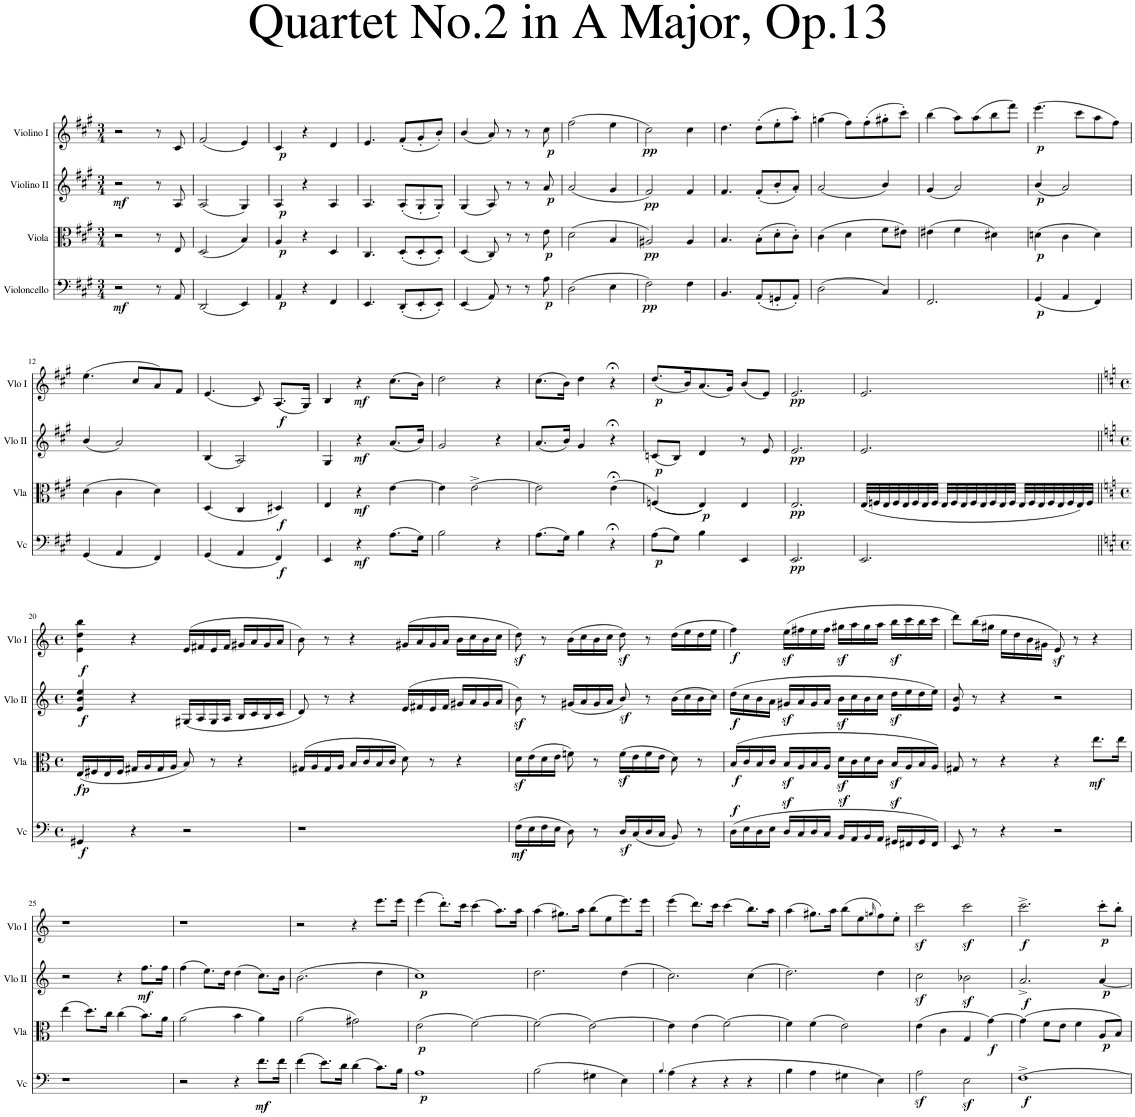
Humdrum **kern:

**kern	**dynam	**kern	**dynam	**kern	**dynam	**kern	**dynam
*part4	*part4	*part3	*part3	*part2	*part2	*part1	*part1
*staff4	*staff4	*staff3	*staff3	*staff2	*staff2	*staff1	*staff1
*I"Violoncello	*	*I"Viola	*	*I"Violino II	*	*I"Violino I	*
*I'Vc	*	*I'Vla	*	*I'Vlo II	*	*I'Vlo I	*
*clefF4	*	*clefC3	*	*clefG2	*	*clefG2	*
*k[f#c#g#]	*	*k[f#c#g#]	*	*k[f#c#g#]	*	*k[f#c#g#]	*
*M3/4	*	*M3/4	*	*M3/4	*	*M3/4	*
=1	=1	=1	=1	=1	=1	=1	=1
!	!LO:DY:b	!	!	!	!LO:DY:b	!	!
2r	mf	2r	.	2r	mf	2r	.
8r	.	8r	.	8r	.	8r	.
8AA/	.	8E/	.	8A/	.	8c#/	.
=2	=2	=2	=2	=2	=2	=2	=2
(2DD/	.	(2D/	.	(2A/	.	(2f#/	.
4EE/)	.	4B/)	.	4G#/)	.	4e/)	.
=3	=3	=3	=3	=3	=3	=3	=3
!	!LO:DY:b	!	!LO:DY:b	!	!LO:DY:b	!	!LO:DY:b
4AA/	p	4A/	p	4A/	p	4c#/	p
4r	.	4r	.	4r	.	4r	.
4FF#/	.	4D/	.	4A/	.	4d/	.
=4	=4	=4	=4	=4	=4	=4	=4
4.EE/	.	4.C#/	.	4.A/	.	4.e/	.
(8DD'/L	.	(8D'/L	.	(8A'/L	.	(8f#'/L	.
8EE'/	.	8D'/	.	8G#'/	.	8g#'/	.
8EE'/J)	.	8D'/J)	.	8G#'/J)	.	8b'/J)	.
=5	=5	=5	=5	=5	=5	=5	=5
(4EE/	.	(4D/	.	(4G#/	.	(4b/	.
8AA/)	.	8C#/)	.	8A/)	.	8a/)	.
8r	.	8r	.	8r	.	8r	.
8r	.	8r	.	8r	.	8r	.
!	!LO:DY:b	!	!LO:DY:b	!	!LO:DY:b	!	!LO:DY:b
8A\	p	8e\	p	8a/	p	8cc#\	p
=6	=6	=6	=6	=6	=6	=6	=6
(2D\	.	(2d\	.	(2a/	.	(2ff#\	.
4E\	.	4B/	.	4g#/	.	4ee\	.
=7	=7	=7	=7	=7	=7	=7	=7
!	!LO:DY:b	!	!LO:DY:b	!	!LO:DY:b	!	!LO:DY:b
2F#\)	pp	2A#X/)	pp	2f#/)	pp	2cc#\)	pp
4F#\	.	4A#/	.	4f#/	.	4cc#\	.
=8	=8	=8	=8	=8	=8	=8	=8
4.BB/	.	4.B/	.	4.f#/	.	4.dd\	.
(8AA'/L	.	(8B'\L	.	(8f#'/L	.	(8dd'\L	.
8GGn'/	.	8d'\	.	8b'/	.	8ee'\	.
8AA'/J)	.	8c#'\J)	.	8a'/J)	.	8aa'\J)	.
=9	=9	=9	=9	=9	=9	=9	=9
(2D\	.	(4c#\	.	(2a/	.	(4ggn\	.
.	.	4d\	.	.	.	8ff#\L)	.
.	.	.	.	.	.	(8ff#'\	.
4C#/)	.	8f#\L	.	4b/)	.	8gg#X'\	.
.	.	8e#X\J)	.	.	.	8ccc#'\J)	.
=10	=10	=10	=10	=10	=10	=10	=10
2.FF#/	.	(4e#X\	.	(4g#/	.	(4bb\	.
.	.	4f#\	.	2a/)	.	8aa\L)	.
.	.	.	.	.	.	(8aa\	.
.	.	4d#X\)	.	.	.	8bb\	.
.	.	.	.	.	.	8fff#\J)	.
=11	=11	=11	=11	=11	=11	=11	=11
!	!LO:DY:b	!	!LO:DY:b	!	!LO:DY:b	!	!LO:DY:b
(4GG#/	p	(4dn\	p	(4b/	p	(4.eee\	p
4AA/	.	4c#\	.	2a/)	.	.	.
.	.	.	.	.	.	8ccc#\L	.
4FF#/)	.	4d\)	.	.	.	8aa\	.
.	.	.	.	.	.	8ff#\J)	.
!!LO:LB:g=z
=12	=12	=12	=12	=12	=12	=12	=12
(4GG#/	.	(4d\	.	(4b/	.	(4.ee\	.
4AA/	.	4c#\	.	2a/)	.	.	.
.	.	.	.	.	.	8cc#/L	.
4FF#/)	.	4d\)	.	.	.	8a/)	.
.	.	.	.	.	.	8f#/J	.
=13	=13	=13	=13	=13	=13	=13	=13
(4GG#/	.	(4D/	.	(4B/	.	(4.e/	.
4AA/	.	4C#/	.	2A/)	.	.	.
.	.	.	.	.	.	8c#/)	.
!	!LO:DY:b	!	!LO:DY:b	!	!	!	!LO:DY:b
4FF#/)	f	4D#X/)	f	.	.	(8.A/L	f
.	.	.	.	.	.	16G#/Jk)	.
=14	=14	=14	=14	=14	=14	=14	=14
4EE/	.	4E/	.	4G#/	.	4B/	.
!	!LO:DY:b	!	!LO:DY:b	!	!LO:DY:b	!	!LO:DY:b
4r	mf	4r	mf	4r	mf	4r	mf
(8.A\L	.	[4e\	.	(8.a/L	.	(8.cc#\L	.
16G#\Jk)	.	.	.	16b/Jk)	.	16b\Jk)	.
=15	=15	=15	=15	=15	=15	=15	=15
2B\	.	4e\]	.	2g#/	.	2dd\	.
.	.	[2e^\	.	.	.	.	.
4r	.	.	.	4r	.	4r	.
=16	=16	=16	=16	=16	=16	=16	=16
(8.A\L	.	2e\]	.	(8.a/L	.	(8.cc#\L	.
16G#\Jk)	.	.	.	16b/Jk)	.	16b\Jk)	.
4B\	.	.	.	4g#/	.	4dd\	.
4r;<	.	(4e;<\	.	4r;<	.	4r;<	.
=17	=17	=17	=17	=17	=17	=17	=17
!	!LO:DY:b	!	!	!	!LO:DY:b	!	!LO:DY:b
(8A\L	p	((4Fn/)	.	(8cn/L	p	(8.dd/L	p
8G#\J)	.	.	.	8B/J)	.	.	.
.	.	.	.	.	.	16b/K)	.
!	!	!	!LO:DY:b	!	!	!	!
4B\	.	4E/))	p	4d/	.	(8.a/	.
.	.	.	.	.	.	16g#/Jk)	.
4EE/	.	4E/	.	8r	.	(8b/L	.
.	.	.	.	8e/	.	8e/J)	.
=18	=18	=18	=18	=18	=18	=18	=18
!	!LO:DY:b	!	!LO:DY:b	!	!LO:DY:b	!	!LO:DY:b
2.EE/	pp	2.E/	pp	2.e/	pp	2.e/	pp
=19	=19	=19	=19	=19	=19	=19	=19
2.EE/	.	(32E/LLL	.	2.e/	.	2.e/	.
.	.	32Fn/	.	.	.	.	.
.	.	32E/	.	.	.	.	.
.	.	32F/	.	.	.	.	.
.	.	32E/	.	.	.	.	.
.	.	32F/	.	.	.	.	.
.	.	32E/	.	.	.	.	.
.	.	32F/JJJ	.	.	.	.	.
.	.	32E/LLL	.	.	.	.	.
.	.	32F/	.	.	.	.	.
.	.	32E/	.	.	.	.	.
.	.	32F/	.	.	.	.	.
.	.	32E/	.	.	.	.	.
.	.	32F/	.	.	.	.	.
.	.	32E/	.	.	.	.	.
.	.	32F/JJJ	.	.	.	.	.
.	.	32E/LLL	.	.	.	.	.
.	.	32F/	.	.	.	.	.
.	.	32E/	.	.	.	.	.
.	.	32F/	.	.	.	.	.
.	.	32E/	.	.	.	.	.
.	.	32F/	.	.	.	.	.
.	.	32E/)	.	.	.	.	.
.	.	32F/JJJ	.	.	.	.	.
!!LO:LB:g=z
=20||	=20||	=20||	=20||	=20||	=20||	=20||	=20||
*k[]	*	*k[]	*	*k[]	*	*k[]	*
*M4/4	*	*M4/4	*	*M4/4	*	*M4/4	*
*met(c)	*	*met(c)	*	*met(c)	*	*met(c)	*
!	!LO:DY:b	!	!LO:DY:b	!	!LO:DY:b	!	!LO:DY:b
4GG#X/	f	(16E/LL	fp	4e/ 4b/ 4ee/	f	4e\ 4dd\ 4bb\	f
.	.	16F#X/	.	.	.	.	.
.	.	16E/	.	.	.	.	.
.	.	16F#/JJ	.	.	.	.	.
4r	.	16G#X/LL	.	4r	.	4r	.
.	.	16A/	.	.	.	.	.
.	.	16G#/	.	.	.	.	.
.	.	16A/JJ	.	.	.	.	.
2r	.	8B/)	.	(16G#X/LL	.	(16e/LL	.
.	.	.	.	16A/	.	16f#X/	.
.	.	8r	.	16G#/	.	16e/	.
.	.	.	.	16A/JJ	.	16f#/JJ	.
.	.	4r	.	16B/LL	.	16g#X/LL	.
.	.	.	.	16c/	.	16a/	.
.	.	.	.	16B/	.	16g#/	.
.	.	.	.	16c/JJ	.	16a/JJ	.
=21	=21	=21	=21	=21	=21	=21	=21
1r	.	(16G#X/LL	.	8d/)	.	8b\)	.
.	.	16A/	.	.	.	.	.
.	.	16G#/	.	8r	.	8r	.
.	.	16A/JJ	.	.	.	.	.
.	.	16B/LL	.	4r	.	4r	.
.	.	16c/	.	.	.	.	.
.	.	16B/	.	.	.	.	.
.	.	16c/JJ	.	.	.	.	.
.	.	8d\)	.	(16e/LL	.	(16g#X/LL	.
.	.	.	.	16f#X/	.	16a/	.
.	.	8r	.	16e/	.	16g#/	.
.	.	.	.	16f#/JJ	.	16a/JJ	.
.	.	4r	.	16g#X/LL	.	16b\LL	.
.	.	.	.	16a/	.	16cc\	.
.	.	.	.	16g#/	.	16b\	.
.	.	.	.	16a/JJ	.	16cc\JJ	.
=22	=22	=22	=22	=22	=22	=22	=22
!	!LO:DY:b	!	!	!	!	!	!
(16F\LL	mf	16dz<\LL	.	8bz<\)	.	8ddz<\)	.
16E\	.	(16e\	.	.	.	.	.
16F\	.	16d\	.	8r	.	8r	.
16E\JJ	.	16e\JJ	.	.	.	.	.
8D\)	.	8fn\)	.	(16g#X/LL	.	(16b\LL	.
.	.	.	.	16a/	.	16cc\	.
8r	.	8r	.	16g#/	.	16b\	.
.	.	.	.	16a/JJ	.	16cc\JJ	.
16Dz</LL	.	(16fz<\LL	.	8bz</)	.	8ddz<\)	.
(16C/	.	16e\	.	.	.	.	.
16D/	.	16f\	.	8r	.	8r	.
16C/JJ	.	16e\JJ	.	.	.	.	.
8BB/)	.	8d\)	.	(16b\LL	.	(16dd\LL	.
.	.	.	.	16cc\	.	16ee\	.
8r	.	8r	.	16b\	.	16dd\	.
.	.	.	.	16cc\JJ)	.	16ee\JJ	.
=23	=23	=23	=23	=23	=23	=23	=23
!	!LO:DY:a	!	!LO:DY:b	!	!LO:DY:b	!	!LO:DY:b
(16D\LL	f	(16B/LL	f	(16dd\LL	f	4ff\)	f
16E\	.	16c/	.	16cc\	.	.	.
16D\	.	16B/	.	16b\	.	.	.
16E\JJ	.	16c/JJ	.	16a\JJ	.	.	.
16Dz>/LL	.	16Bz</LL	.	16g#Xz</LL	.	(16eez<\LL	.
16C/	.	16A/	.	16a/	.	16ff#X\	.
16D/	.	16B/	.	16g#/	.	16ee\	.
16C/JJ	.	16A/JJ	.	16a/JJ	.	16ff#\JJ	.
16BBz>/LL	.	16dz<\LL	.	16bz<\LL	.	16gg#Xz<\LL	.
16AA/	.	16c\	.	16cc\	.	16aa\	.
16BB/	.	16d\	.	16b\	.	16gg#\	.
16AA/JJ	.	16c\JJ	.	16cc\JJ	.	16aa\JJ	.
16GG#Xz>/LL	.	16Bz</LL	.	16ddz<\LL	.	16bbz<\LL	.
16FF#X/	.	16A/	.	16ee\	.	16ccc\	.
16GG#/	.	16B/	.	16dd\	.	16bb\	.
16FF#/JJ)	.	16A/JJ)	.	16ee\JJ)	.	16ccc\JJ	.
=24	=24	=24	=24	=24	=24	=24	=24
8EE/	.	8G#X/	.	8e/ 8b/	.	8ddd\L)	.
8r	.	8r	.	8r	.	(16bb\L	.
.	.	.	.	.	.	16gg#X\JJ	.
4r	.	4r	.	4r	.	16ee\LL	.
.	.	.	.	.	.	16dd\	.
.	.	.	.	.	.	16b\	.
.	.	.	.	.	.	16g#X\JJ	.
2r	.	4r	.	2r	.	8ez</)	.
.	.	.	.	.	.	8r	.
!	!	!	!LO:DY:b	!	!	!	!
.	.	8.ee\L	mf	.	.	4r	.
.	.	16ee\Jk	.	.	.	.	.
!!LO:LB:g=z
=25	=25	=25	=25	=25	=25	=25	=25
1r	.	(4ee\	.	2r	.	1r	.
.	.	8.dd\L)	.	.	.	.	.
.	.	16cc\Jk	.	.	.	.	.
.	.	(4cc\	.	4r	.	.	.
!	!	!	!	!	!LO:DY:b	!	!
.	.	8.b\L)	.	8.ff\L	mf	.	.
.	.	16a\Jk	.	16ff\Jk	.	.	.
=26	=26	=26	=26	=26	=26	=26	=26
2r	.	(2a\	.	(4ff\	.	1r	.
.	.	.	.	8.ee\L)	.	.	.
.	.	.	.	16dd\Jk	.	.	.
4r	.	4b\	.	(4dd\	.	.	.
!	!LO:DY:b	!	!	!	!	!	!
8.f\L	mf	4a\)	.	8.cc\L)	.	.	.
16f\Jk	.	.	.	16b\Jk	.	.	.
=27	=27	=27	=27	=27	=27	=27	=27
(4f\	.	(2a\	.	(2.b\	.	2r	.
8.e\L)	.	.	.	.	.	.	.
16d\Jk	.	.	.	.	.	.	.
(4d\	.	2g#X\)	.	.	.	4r	.
8.c\L)	.	.	.	4dd\	.	8.eee\L	.
16B\Jk	.	.	.	.	.	16eee\Jk	.
=28	=28	=28	=28	=28	=28	=28	=28
!	!LO:DY:b	!	!LO:DY:b	!	!LO:DY:b	!	!
1A	p	(2e\	p	1cc)	p	(4eee\	.
.	.	.	.	.	.	8.ddd'\L)	.
.	.	.	.	.	.	16ccc\Jk	.
.	.	[2f\)	.	.	.	(4ccc\	.
.	.	.	.	.	.	8.aa\L)	.
.	.	.	.	.	.	16aa\Jk	.
=29	=29	=29	=29	=29	=29	=29	=29
(2B\	.	(2f\]	.	2.dd\	.	(4aa\	.
.	.	.	.	.	.	8.gg#X\L)	.
.	.	.	.	.	.	16aa\Jk	.
4G#X\	.	[2e\)	.	.	.	(8bb\L	.
.	.	.	.	.	.	8ee\	.
4E\)	.	.	.	(4dd\	.	8.eee\)	.
.	.	.	.	.	.	16eee\Jk	.
=30	=30	=30	=30	=30	=30	=30	=30
4qB/	.	.	.	.	.	.	.
(4A\	.	4e\]	.	2.cc\)	.	(4eee\	.
4r	.	(4e\	.	.	.	8.ddd\L)	.
.	.	.	.	.	.	16ccc\Jk	.
4r	.	[2f\)	.	.	.	(4ccc\	.
4r	.	.	.	(4cc\	.	8.bb\L)	.
.	.	.	.	.	.	16aa\Jk	.
=31	=31	=31	=31	=31	=31	=31	=31
4B\	.	4f\]	.	2.dd\)	.	(4aa\	.
4A\	.	(4f\	.	.	.	8.gg#X\L)	.
.	.	.	.	.	.	16aa\Jk	.
4G#X\	.	2e\)	.	.	.	(8bb\L	.
.	.	.	.	.	.	8ee\	.
.	.	.	.	.	.	16qggn/	.
4E\)	.	.	.	4dd\	.	8ff\)	.
.	.	.	.	.	.	8ee'\J	.
=32	=32	=32	=32	=32	=32	=32	=32
2Az<\	.	(4e\	.	2ccz<\	.	2cccz<\	.
.	.	4c\	.	.	.	.	.
2Ez<\	.	4G/	.	2b-Xz<\	.	2cccz<\	.
!	!	!	!LO:DY:b	!	!	!	!
.	.	[4g\)	f	.	.	.	.
=33	=33	=33	=33	=33	=33	=33	=33
!	!LO:DY:b	!	!	!	!LO:DY:b	!	!LO:DY:b
[1F^	f	(4g\]	.	2.a^/	f	2.ccc^\	f
.	.	8f\L	.	.	.	.	.
.	.	8e\J	.	.	.	.	.
.	.	4f\	.	.	.	.	.
!	!	!	!LO:DY:b	!	!LO:DY:b	!	!LO:DY:b
.	.	8A/L	p	[4a/	p	8ccc'\L	p
.	.	8B/J)	.	.	.	8bb'\J	.
=	=	=	=	=	=	=	=
*-	*-	*-	*-	*-	*-	*-	*-
